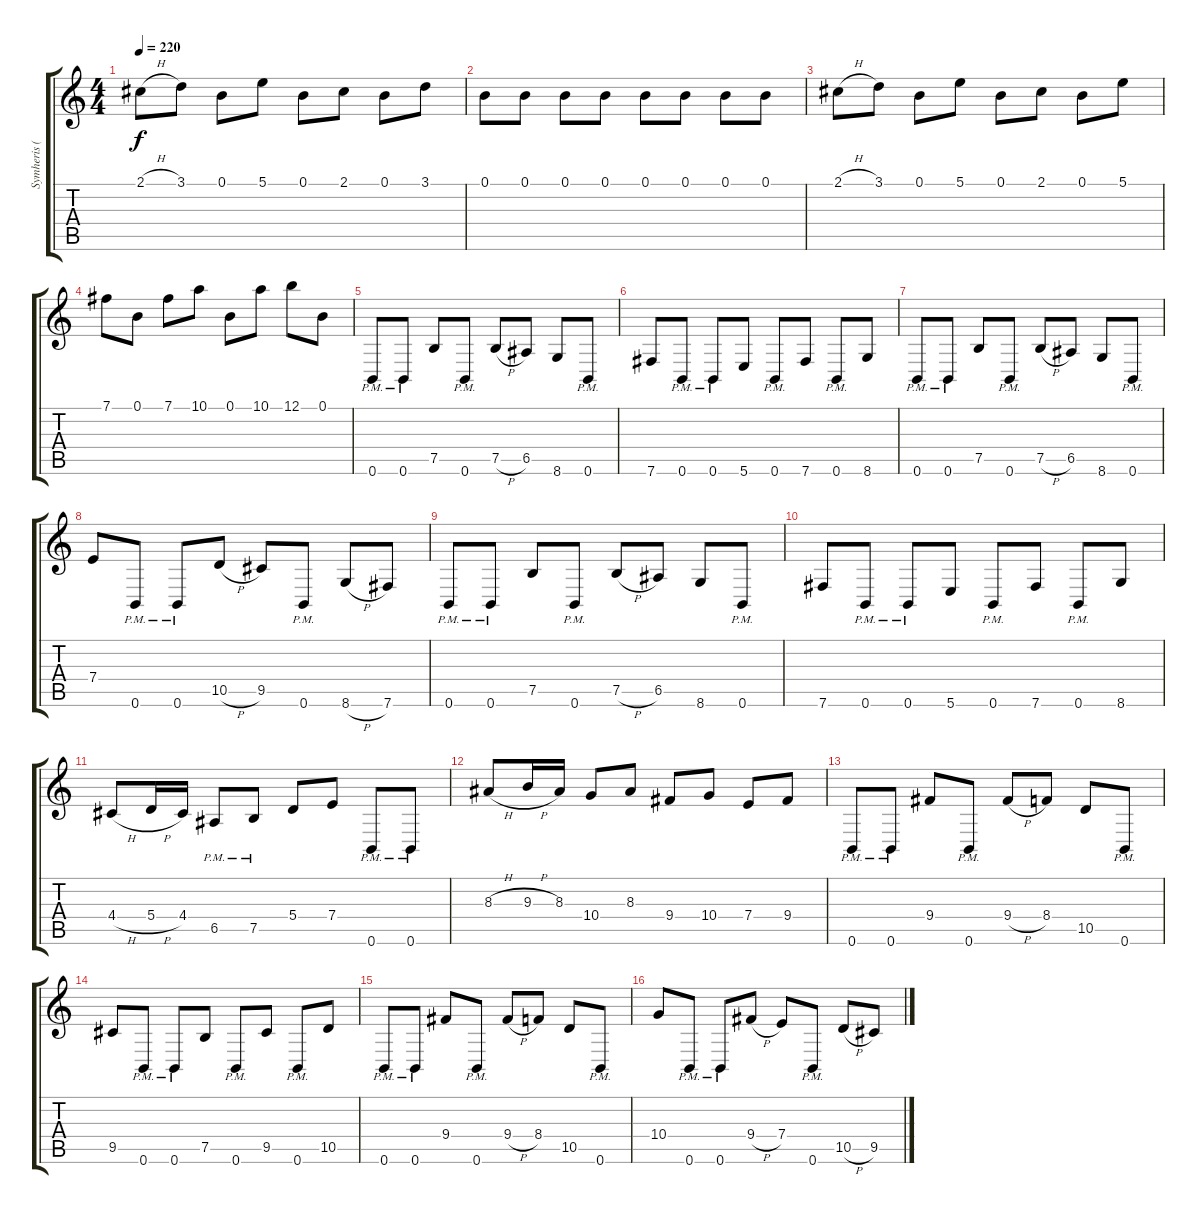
\track ("Symheris (Lead)" "Symheris (") {instrument distortionguitar}
\staff {score tabs}
\tuning (B3 Gb3 D3 A2 E2 B1) {hide}
\ts (4 4)
\tempo 220
\clef g2
\ks c
2.1{h}.8{dy f} 3.1.8 0.1.8 5.1.8 0.1.8 2.1.8 0.1.8 3.1.8 |
0.1.8 0.1.8 0.1.8 0.1.8 0.1.8 0.1.8 0.1.8 0.1.8 |
2.1{h}.8 3.1.8 0.1.8 5.1.8 0.1.8 2.1.8 0.1.8 5.1.8 |
7.1.8 0.1.8 7.1.8 10.1.8 0.1.8 10.1.8 12.1.8 0.1.8 |
0.6{pm}.8 0.6{pm}.8 7.5.8 0.6{pm}.8 7.5{h}.8 6.5.8 8.6.8 0.6{pm}.8 |
7.6.8 0.6{pm}.8 0.6{pm}.8 5.6.8 0.6{pm}.8 7.6.8 0.6{pm}.8 8.6.8 |
0.6{pm}.8 0.6{pm}.8 7.5.8 0.6{pm}.8 7.5{h}.8 6.5.8 8.6.8 0.6{pm}.8 |
7.4.8 0.6{pm}.8 0.6{pm}.8 10.5{h}.8 9.5.8 0.6{pm}.8 8.6{h}.8 7.6.8 |
0.6{pm}.8 0.6{pm}.8 7.5.8 0.6{pm}.8 7.5{h}.8 6.5.8 8.6.8 0.6{pm}.8 |
7.6.8 0.6{pm}.8 0.6{pm}.8 5.6.8 0.6{pm}.8 7.6.8 0.6{pm}.8 8.6.8 |
4.4{h}.8 5.4{h}.16 4.4.16 6.5{pm}.8 7.5{pm}.8 5.4.8 7.4.8 0.6{pm}.8 0.6{pm}.8 |
8.3{h}.8 9.3{h}.16 8.3.16 10.4.8 8.3.8 9.4.8 10.4.8 7.4.8 9.4.8 |
0.6{pm}.8 0.6{pm}.8 9.4.8 0.6{pm}.8 9.4{h}.8 8.4.8 10.5.8 0.6{pm}.8 |
9.5.8 0.6{pm}.8 0.6{pm}.8 7.5.8 0.6{pm}.8 9.5.8 0.6{pm}.8 10.5.8 |
0.6{pm}.8 0.6{pm}.8 9.4.8 0.6{pm}.8 9.4{h}.8 8.4.8 10.5.8 0.6{pm}.8 |
10.4.8 0.6{pm}.8 0.6{pm}.8 9.4{h}.8 7.4.8 0.6{pm}.8 10.5{h}.8 9.5.8
